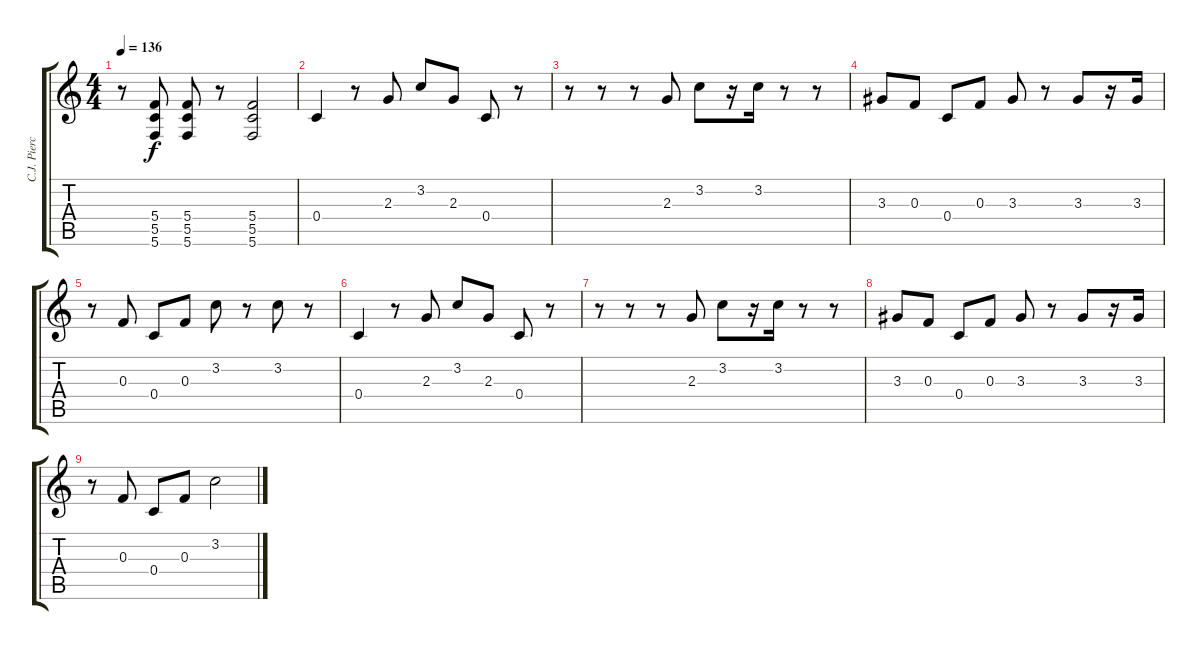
\track ("C.J. Pierce" "C.J. Pierc") {instrument distortionguitar}
\staff {score tabs}
\tuning (D4 A3 F3 C3 G2 C2) {hide}
\ts (4 4)
\tempo 136
\clef g2
\ks c
r.8{dy f} (5.4 5.5 5.6).8 (5.4 5.5 5.6).8 r.8 (5.4 5.5 5.6).2 |
0.4.4 r.8 2.3.8 3.2.8 2.3.8 0.4.8 r.8 |
r.8 r.8 r.8 2.3.8 3.2.8 r.16 3.2.16 r.8 r.8 |
3.3.8 0.3.8 0.4.8 0.3.8 3.3.8 r.8 3.3.8 r.16 3.3.16 |
r.8 0.3.8 0.4.8 0.3.8 3.2.8 r.8 3.2.8 r.8 |
0.4.4 r.8 2.3.8 3.2.8 2.3.8 0.4.8 r.8 |
r.8 r.8 r.8 2.3.8 3.2.8 r.16 3.2.16 r.8 r.8 |
3.3.8 0.3.8 0.4.8 0.3.8 3.3.8 r.8 3.3.8 r.16 3.3.16 |
r.8 0.3.8 0.4.8 0.3.8 3.2.2
